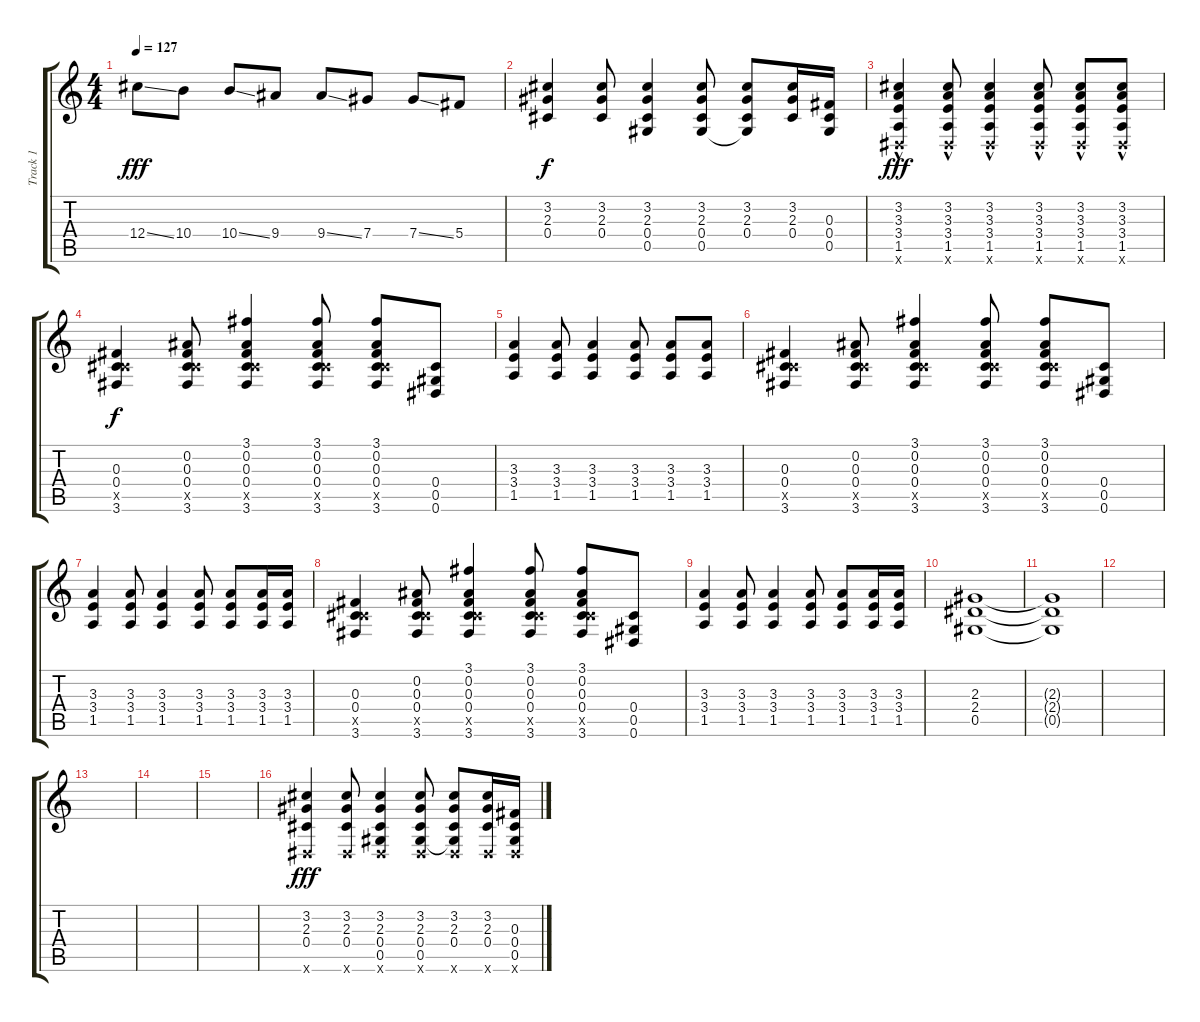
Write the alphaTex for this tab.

\track ("Track 1" "Track 1") {instrument electricguitarjazz}
\staff {score tabs}
\tuning (Eb4 Bb3 Gb3 Db3 Ab2 Eb2) {hide}
\ts (4 4)
\tempo 127
\clef g2
\ks c
12.4{ss}.8{dy fff} 10.4.8 10.4{ss}.8 9.4.8 9.4{ss}.8 7.4.8 7.4{ss}.8 5.4.8 |
(3.2 2.3 0.4).4{dy f} (3.2 2.3 0.4).8 (3.2 2.3 0.4 0.5).4 (3.2 2.3 0.4 0.5).8 (3.2 2.3 0.4 0.5{t}).8 (3.2 2.3 0.4).16 (0.3 0.4 0.5).16 |
(3.2 3.3 3.4 1.5 0.6{hac x}).4{dy fff} (3.2 3.3 3.4 1.5 0.6{hac x}).8 (3.2 3.3 3.4 1.5 0.6{hac x}).4 (3.2 3.3 3.4 1.5 0.6{hac x}).8 (3.2 3.3 3.4 1.5 0.6{hac x}).8 (3.2 3.3 3.4 1.5 0.6{hac x}).8 |
(0.3 0.4 5.5{x} 3.6).4{dy f} (0.2 0.3 0.4 5.5{x} 3.6).8 (3.1 0.2 0.3 0.4 5.5{x} 3.6).4 (3.1 0.2 0.3 0.4 5.5{x} 3.6).8 (3.1 0.2 0.3 0.4 5.5{x} 3.6).8 (0.4 0.5 0.6).8 |
(3.3 3.4 1.5).4 (3.3 3.4 1.5).8 (3.3 3.4 1.5).4 (3.3 3.4 1.5).8 (3.3 3.4 1.5).8 (3.3 3.4 1.5).8 |
(0.3 0.4 5.5{x} 3.6).4 (0.2 0.3 0.4 5.5{x} 3.6).8 (3.1 0.2 0.3 0.4 5.5{x} 3.6).4 (3.1 0.2 0.3 0.4 5.5{x} 3.6).8 (3.1 0.2 0.3 0.4 5.5{x} 3.6).8 (0.4 0.5 0.6).8 |
(3.3 3.4 1.5).4 (3.3 3.4 1.5).8 (3.3 3.4 1.5).4 (3.3 3.4 1.5).8 (3.3 3.4 1.5).8 (3.3 3.4 1.5).16 (3.3 3.4 1.5).16 |
(0.3 0.4 5.5{x} 3.6).4 (0.2 0.3 0.4 5.5{x} 3.6).8 (3.1 0.2 0.3 0.4 5.5{x} 3.6).4 (3.1 0.2 0.3 0.4 5.5{x} 3.6).8 (3.1 0.2 0.3 0.4 5.5{x} 3.6).8 (0.4 0.5 0.6).8 |
(3.3 3.4 1.5).4 (3.3 3.4 1.5).8 (3.3 3.4 1.5).4 (3.3 3.4 1.5).8 (3.3 3.4 1.5).8 (3.3 3.4 1.5).16 (3.3 3.4 1.5).16 |
(2.3 2.4 0.5).1 |
(2.3{t} 2.4{t} 0.5{t}).1 |
|
|
|
|
(3.2 2.3 0.4 0.6{x}).4{dy fff volume 15 balance 8 instrument electricguitarjazz} (3.2 2.3 0.4 0.6{x}).8 (3.2 2.3 0.4 0.5 0.6{x}).4 (3.2 2.3 0.4 0.5 0.6{x}).8 (3.2 2.3 0.4 0.5{t} 0.6{x}).8 (3.2 2.3 0.4 0.6{x}).16 (0.3 0.4 0.5 0.6{x}).16
